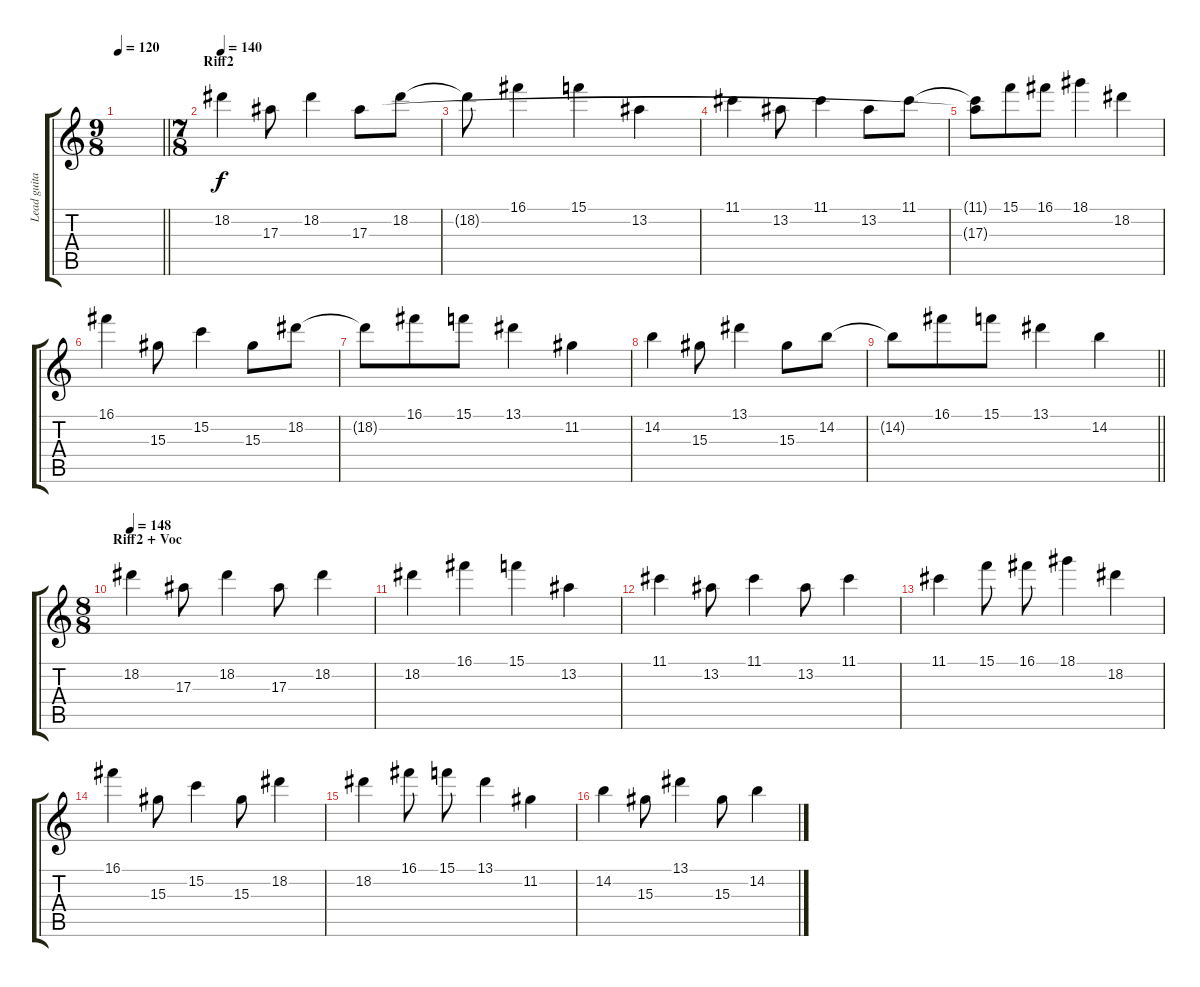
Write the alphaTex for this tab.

\track ("Lead guitar 1" "Lead guita") {instrument overdrivenguitar}
\staff {score tabs}
\tuning (D4 A3 F3 C3 G2 D2) {hide}
\ts (9 8)
\tempo 120
\clef g2
\barLineRight lightlight
\ks c
|
\ts (7 8)
\section ("" "Riff2")
\tempo 140
18.2.4 17.3.8 18.2.4 17.3.8 18.2.8 |
18.2{t}.8 16.1.4 15.1.4 13.2.4 |
11.1.4 13.2.8 11.1.4 13.2.8 11.1.8 |
(11.1{t} 17.3{t}).8 15.1.8 16.1.8 18.1.4 18.2.4 |
16.1.4 15.3.8 15.2.4 15.3.8 18.2.8 |
18.2{t}.8 16.1.8 15.1.8 13.1.4 11.2.4 |
14.2.4 15.3.8 13.1.4 15.3.8 14.2.8 |
\barLineRight lightlight
14.2{t}.8 16.1.8 15.1.8 13.1.4 14.2.4 |
\ts (8 8)
\section ("" "Riff2 + Voc")
\tempo 148
18.2.4 17.3.8 18.2.4 17.3.8 18.2.4 |
18.2.4 16.1.4 15.1.4 13.2.4 |
11.1.4 13.2.8 11.1.4 13.2.8 11.1.4 |
11.1.4 15.1.8 16.1.8 18.1.4 18.2.4 |
16.1.4 15.3.8 15.2.4 15.3.8 18.2.4 |
18.2.4 16.1.8 15.1.8 13.1.4 11.2.4 |
14.2.4 15.3.8 13.1.4 15.3.8 14.2.4
